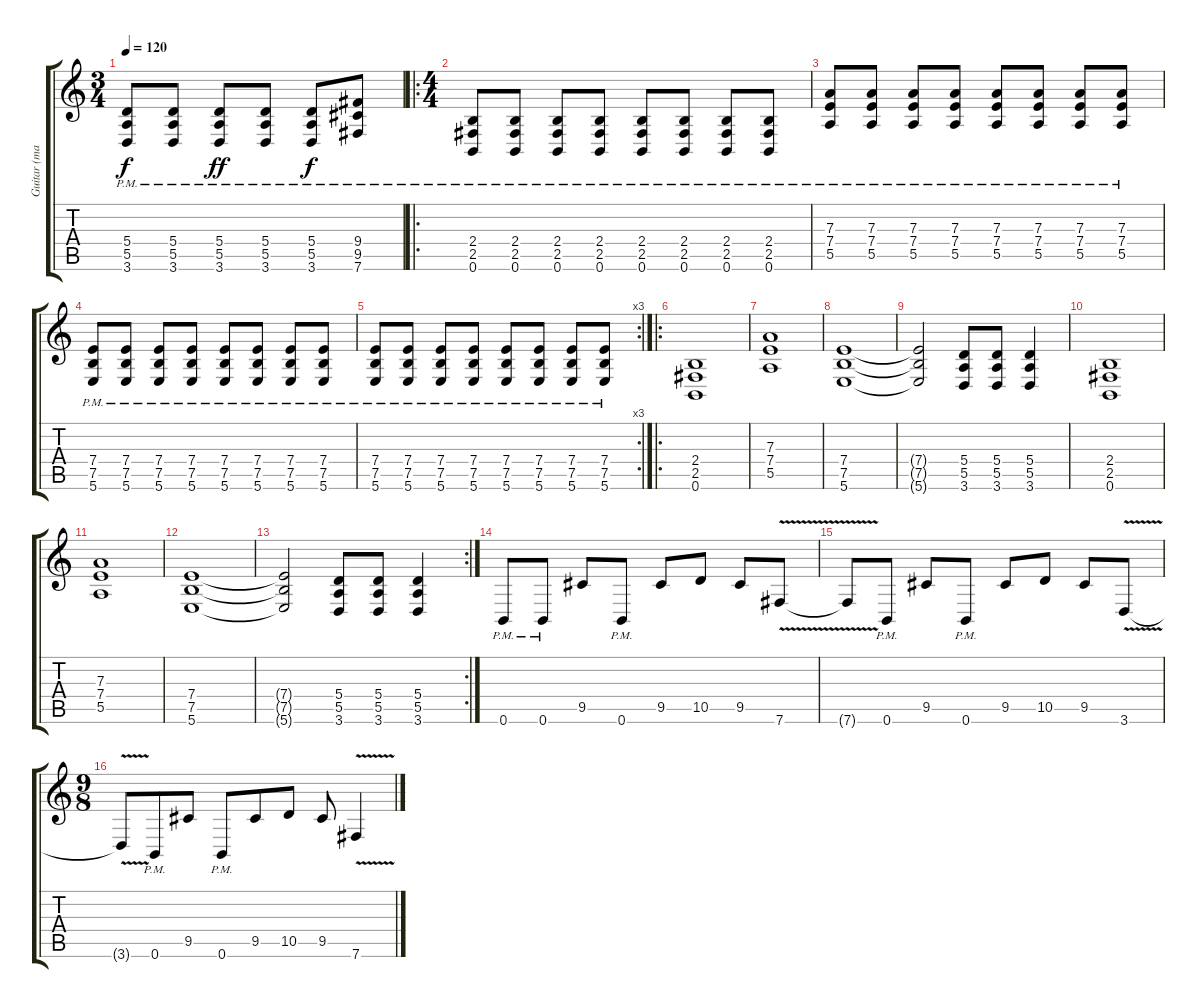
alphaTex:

\track ("Guitar (main)" "Guitar (ma") {instrument distortionguitar}
\staff {score tabs}
\tuning (B3 Gb3 D3 A2 E2 B1) {hide}
\ts (3 4)
\tempo 120
\clef g2
\ks c
(5.4{pm} 5.5{pm} 3.6{pm}).8{dy f} (5.4{pm} 5.5{pm} 3.6{pm}).8 (5.4{pm} 5.5{pm} 3.6{pm}).8{dy ff} (5.4{pm} 5.5{pm} 3.6{pm}).8 (5.4{pm} 5.5{pm} 3.6{pm}).8{dy f} (9.4{pm} 9.5{pm} 7.6{pm}).8 |
\ro
\ts (4 4)
(2.4{pm} 2.5{pm} 0.6{pm}).8 (2.4{pm} 2.5{pm} 0.6{pm}).8 (2.4{pm} 2.5{pm} 0.6{pm}).8 (2.4{pm} 2.5{pm} 0.6{pm}).8 (2.4{pm} 2.5{pm} 0.6{pm}).8 (2.4{pm} 2.5{pm} 0.6{pm}).8 (2.4{pm} 2.5{pm} 0.6{pm}).8 (2.4{pm} 2.5{pm} 0.6{pm}).8 |
(7.3{pm} 7.4{pm} 5.5{pm}).8 (7.3{pm} 7.4{pm} 5.5{pm}).8 (7.3{pm} 7.4{pm} 5.5{pm}).8 (7.3{pm} 7.4{pm} 5.5{pm}).8 (7.3{pm} 7.4{pm} 5.5{pm}).8 (7.3{pm} 7.4{pm} 5.5{pm}).8 (7.3{pm} 7.4{pm} 5.5{pm}).8 (7.3{pm} 7.4{pm} 5.5{pm}).8 |
(7.4{pm} 7.5{pm} 5.6{pm}).8 (7.4{pm} 7.5{pm} 5.6{pm}).8 (7.4{pm} 7.5{pm} 5.6{pm}).8 (7.4{pm} 7.5{pm} 5.6{pm}).8 (7.4{pm} 7.5{pm} 5.6{pm}).8 (7.4{pm} 7.5{pm} 5.6{pm}).8 (7.4{pm} 7.5{pm} 5.6{pm}).8 (7.4{pm} 7.5{pm} 5.6{pm}).8 |
\rc 3
(7.4{pm} 7.5{pm} 5.6{pm}).8 (7.4{pm} 7.5{pm} 5.6{pm}).8 (7.4{pm} 7.5{pm} 5.6{pm}).8 (7.4{pm} 7.5{pm} 5.6{pm}).8 (7.4{pm} 7.5{pm} 5.6{pm}).8 (7.4{pm} 7.5{pm} 5.6{pm}).8 (7.4{pm} 7.5{pm} 5.6{pm}).8 (7.4{pm} 7.5{pm} 5.6{pm}).8 |
\ro
(2.4 2.5 0.6).1 |
(7.3 7.4 5.5).1 |
(7.4 7.5 5.6).1 |
(7.4{t} 7.5{t} 5.6{t}).2 (5.4 5.5 3.6).8 (5.4 5.5 3.6).8 (5.4 5.5 3.6).4 |
(2.4 2.5 0.6).1 |
(7.3 7.4 5.5).1 |
(7.4 7.5 5.6).1 |
\rc 2
(7.4{t} 7.5{t} 5.6{t}).2 (5.4 5.5 3.6).8 (5.4 5.5 3.6).8 (5.4 5.5 3.6).4 |
0.6{pm}.8 0.6{pm}.8 9.5.8 0.6{pm}.8 9.5.8 10.5.8 9.5.8 7.6{v}.8 |
7.6{t}.8 0.6{pm}.8 9.5.8 0.6{pm}.8 9.5.8 10.5.8 9.5.8 3.6{v}.8 |
\ts (9 8)
3.6{t}.8 0.6{pm}.8 9.5.8 0.6{pm}.8 9.5.8 10.5.8 9.5.8 7.6{v}.4
